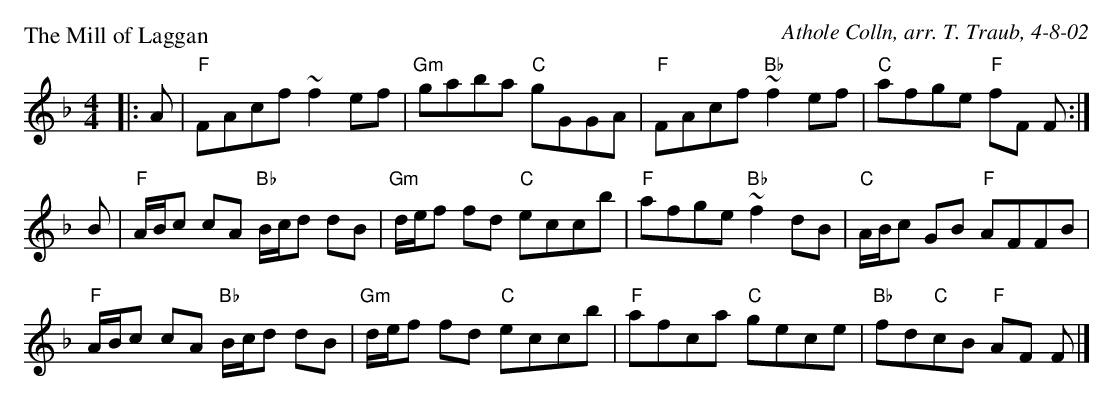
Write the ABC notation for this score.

X:1
P: The Mill of Laggan
C: Athole Colln, arr. T. Traub, 4-8-02
M: 4/4
L: 1/8
K: F
|: A | "F"FAcf ~f2 ef| "Gm" gaba "C"gGGA|"F"FAcf "Bb"~f2 ef|"C"afge "F"fF F :|
B | "F"A/B/c cA "Bb" B/c/d dB|"Gm"d/e/f fd "C"eccb| "F"afge "Bb" ~f2 dB|"C"A/B/c GB "F"AFFB|
"F"A/B/c cA "Bb" B/c/d dB|"Gm"d/e/f fd "C"eccb| "F"afca "C"gece| "Bb"fd"C"cB "F"AF F |]
